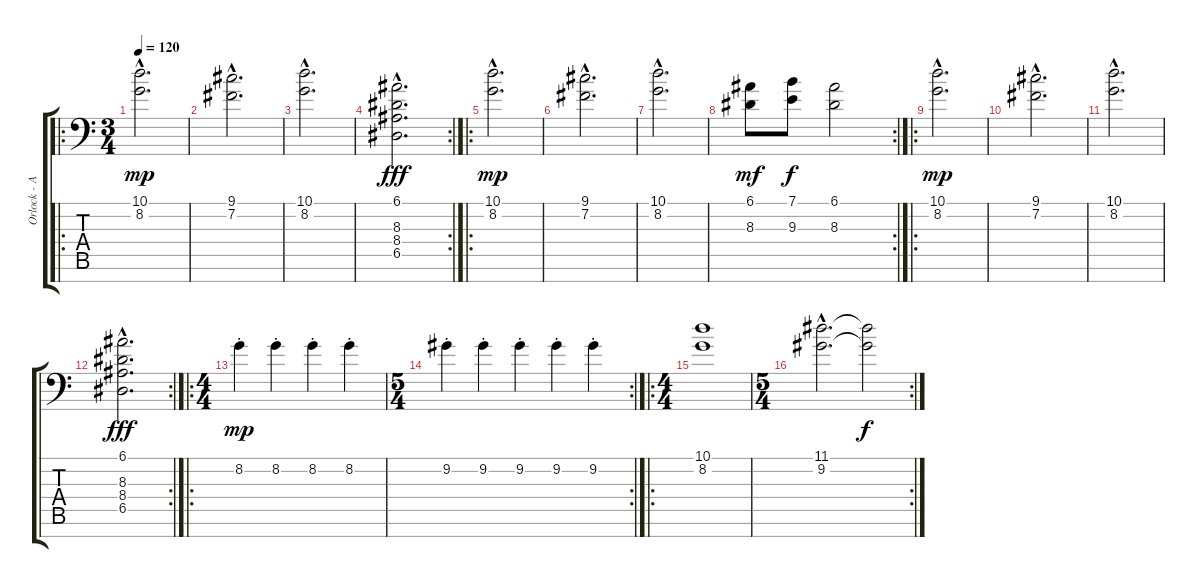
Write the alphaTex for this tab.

\track ("Orlock - Additional Choir And Atmosphere" "Orlock - A") {instrument pad4choir}
\staff {score tabs}
\tuning (E4 B3 G3 D3 A2 E2 C-1) {hide}
\ro
\ts (3 4)
\tempo 120
\clef f4
\ks c
(10.1{hac} 8.2{hac}).2{d dy mp} |
(9.1{hac} 7.2{hac}).2{d} |
(10.1{hac} 8.2{hac}).2{d} |
\rc 2
(6.1{hac} 8.3{hac} 8.4{hac} 6.5{hac}).2{d dy fff} |
\ro
(10.1{hac} 8.2{hac}).2{d dy mp} |
(9.1{hac} 7.2{hac}).2{d} |
(10.1{hac} 8.2{hac}).2{d} |
\rc 2
(6.1 8.3).8{dy mf} (7.1 9.3).8{dy f} (6.1 8.3).2 |
\ro
(10.1{hac} 8.2{hac}).2{d dy mp} |
(9.1{hac} 7.2{hac}).2{d} |
(10.1{hac} 8.2{hac}).2{d} |
\rc 2
(6.1{hac} 8.3{hac} 8.4{hac} 6.5{hac}).2{d dy fff} |
\ro
\ts (4 4)
8.2{st}.4{dy mp} 8.2{st}.4 8.2{st}.4 8.2{st}.4 |
\rc 2
\ts (5 4)
9.2{st}.4 9.2{st}.4 9.2{st}.4 9.2{st}.4 9.2{st}.4 |
\ro
\ts (4 4)
(10.1 8.2).1 |
\rc 2
\ts (5 4)
(11.1{hac} 9.2{hac}).2{d} (11.1{t} 9.2{t}).2{dy f}
